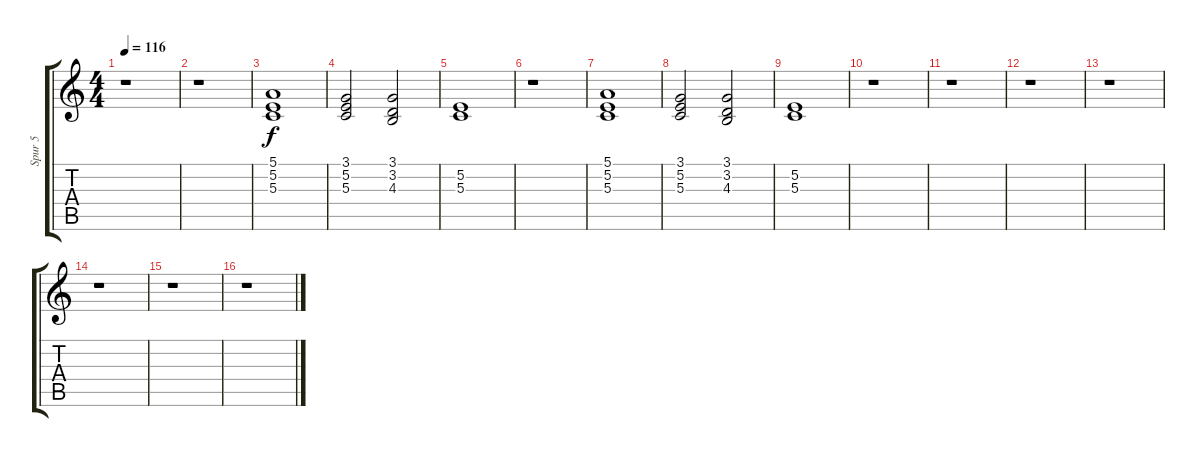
\track ("Spur 5" "Spur 5") {instrument pad2warm}
\staff {score tabs}
\tuning (E4 B3 G3 D3 A2 E2) {hide}
\ts (4 4)
\tempo 116
\clef g2
\ks c
r.1{dy f instrument pad2warm} |
r.1 |
(5.1 5.2 5.3).1 |
(3.1 5.2 5.3).2 (3.1 3.2 4.3).2 |
(5.2 5.3).1 |
r.1 |
(5.1 5.2 5.3).1 |
(3.1 5.2 5.3).2 (3.1 3.2 4.3).2 |
(5.2 5.3).1 |
r.1 |
r.1 |
r.1 |
r.1 |
r.1 |
r.1 |
r.1
